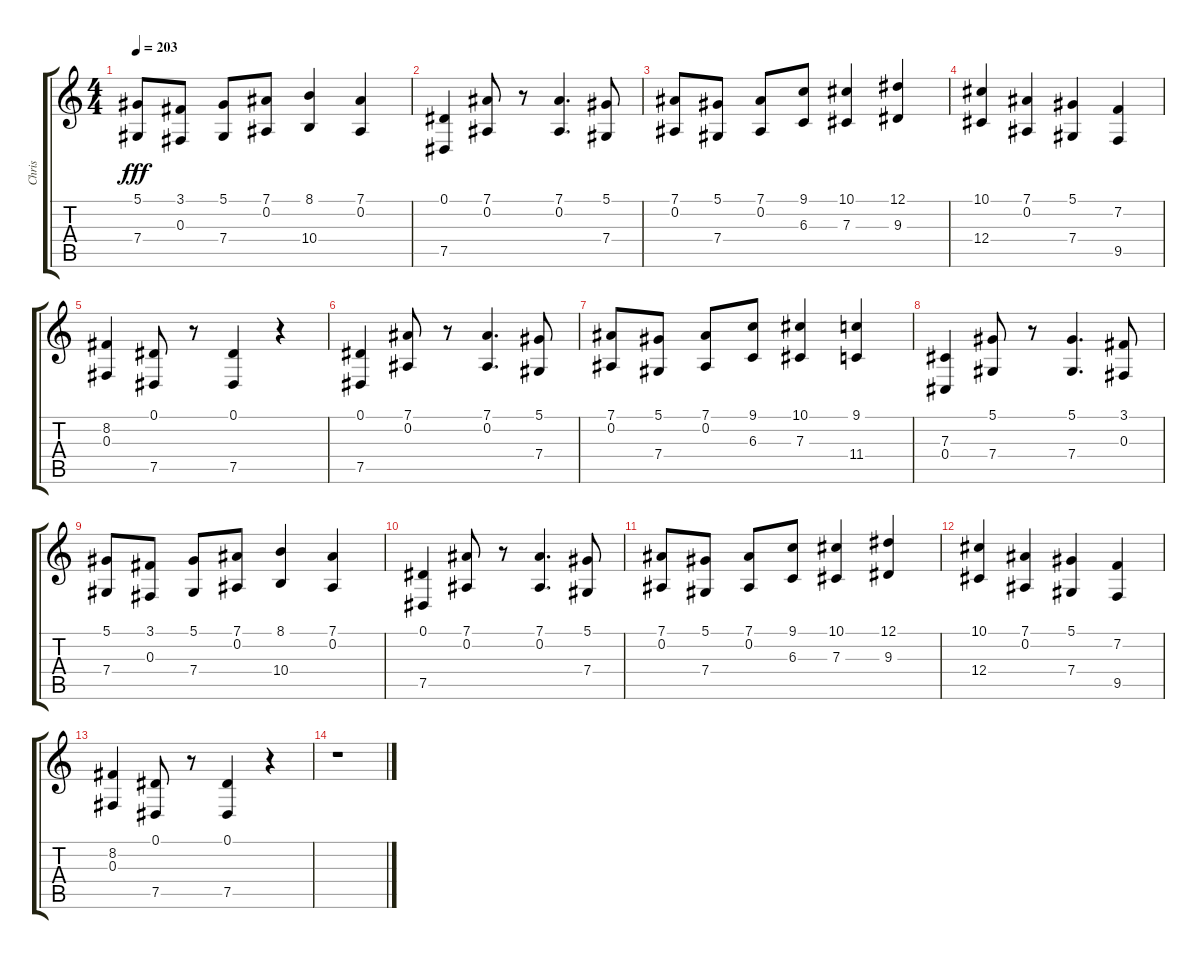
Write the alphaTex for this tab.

\track ("Chris" "Chris") {instrument accordion}
\staff {score tabs}
\tuning (Eb4 Bb3 Gb3 Db3 Ab2 Eb2) {hide}
\ts (4 4)
\tempo 203
\clef g2
\ks c
(5.1 7.4).8{dy fff} (3.1 0.3).8 (5.1 7.4).8 (7.1 0.2).8 (8.1 10.4).4 (7.1 0.2).4 |
(0.1 7.5).4 (7.1 0.2).8 r.8 (7.1 0.2).4{d} (5.1 7.4).8 |
(7.1 0.2).8 (5.1 7.4).8 (7.1 0.2).8 (9.1 6.3).8 (10.1 7.3).4 (12.1 9.3).4 |
(10.1 12.4).4 (7.1 0.2).4 (5.1 7.4).4 (7.2 9.5).4 |
(8.2 0.3).4 (0.1 7.5).8 r.8 (0.1 7.5).4 r.4 |
(0.1 7.5).4 (7.1 0.2).8 r.8 (7.1 0.2).4{d} (5.1 7.4).8 |
(7.1 0.2).8 (5.1 7.4).8 (7.1 0.2).8 (9.1 6.3).8 (10.1 7.3).4 (9.1 11.4).4 |
(7.3 0.4).4 (5.1 7.4).8 r.8 (5.1 7.4).4{d} (3.1 0.3).8 |
(5.1 7.4).8 (3.1 0.3).8 (5.1 7.4).8 (7.1 0.2).8 (8.1 10.4).4 (7.1 0.2).4 |
(0.1 7.5).4 (7.1 0.2).8 r.8 (7.1 0.2).4{d} (5.1 7.4).8 |
(7.1 0.2).8 (5.1 7.4).8 (7.1 0.2).8 (9.1 6.3).8 (10.1 7.3).4 (12.1 9.3).4 |
(10.1 12.4).4 (7.1 0.2).4 (5.1 7.4).4 (7.2 9.5).4 |
(8.2 0.3).4 (0.1 7.5).8 r.8 (0.1 7.5).4 r.4 |
r.1
